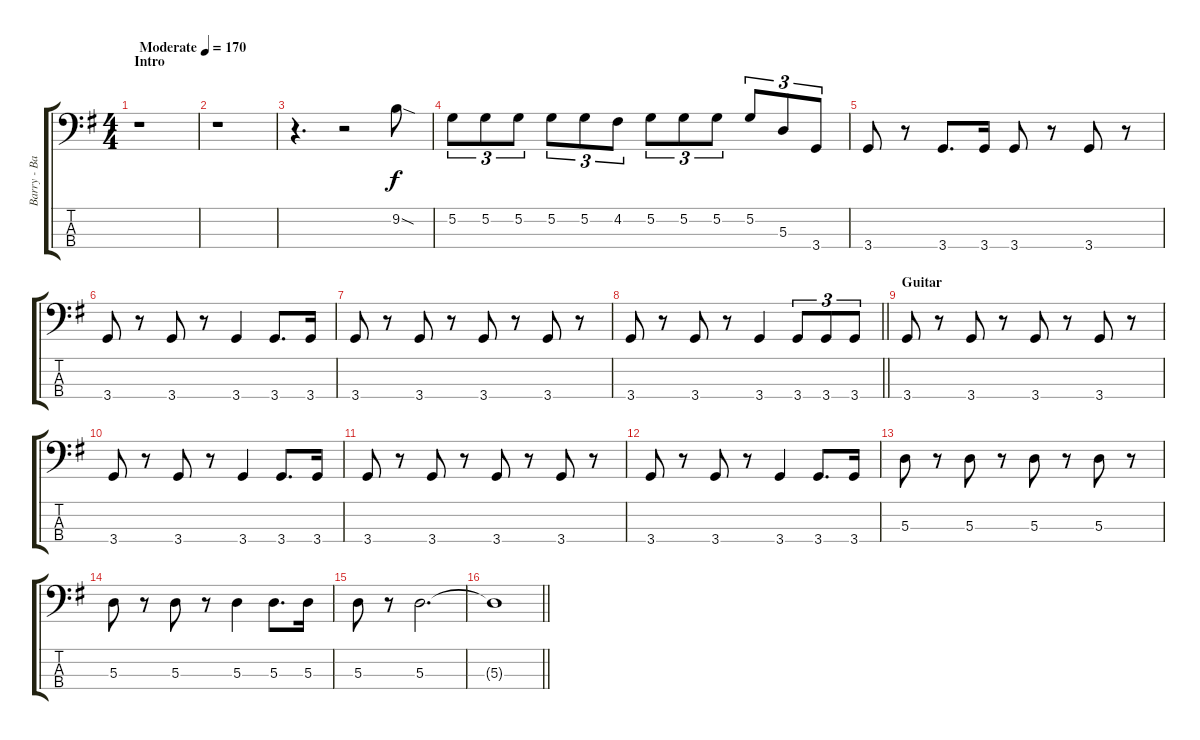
\track ("Barry - Bass" "Barry - Ba") {instrument electricbasspick}
\staff {score tabs}
\tuning (G2 D2 A1 E1) {hide}
\ts (4 4)
\section ("" "Intro")
\tempo (170 "Moderate")
\clef f4
\ks g
r.1{dy f instrument electricbasspick} |
r.1 |
r.4{d} r.2 9.2{sod}.8 |
5.2.8{tu (3 2)} 5.2.8{tu (3 2)} 5.2.8{tu (3 2)} 5.2.8{tu (3 2)} 5.2.8{tu (3 2)} 4.2.8{tu (3 2)} 5.2.8{tu (3 2)} 5.2.8{tu (3 2)} 5.2.8{tu (3 2)} 5.2.8{tu (3 2)} 5.3.8{tu (3 2)} 3.4.8{tu (3 2)} |
3.4.8 r.8 3.4.8{d} 3.4.16 3.4.8 r.8 3.4.8 r.8 |
3.4.8 r.8 3.4.8 r.8 3.4.4 3.4.8{d} 3.4.16 |
3.4.8 r.8 3.4.8 r.8 3.4.8 r.8 3.4.8 r.8 |
\barLineRight lightlight
3.4.8 r.8 3.4.8 r.8 3.4.4 3.4.8{tu (3 2)} 3.4.8{tu (3 2)} 3.4.8{tu (3 2)} |
\section ("" "Guitar")
3.4.8 r.8 3.4.8 r.8 3.4.8 r.8 3.4.8 r.8 |
3.4.8 r.8 3.4.8 r.8 3.4.4 3.4.8{d} 3.4.16 |
3.4.8 r.8 3.4.8 r.8 3.4.8 r.8 3.4.8 r.8 |
3.4.8 r.8 3.4.8 r.8 3.4.4 3.4.8{d} 3.4.16 |
5.3.8 r.8 5.3.8 r.8 5.3.8 r.8 5.3.8 r.8 |
5.3.8 r.8 5.3.8 r.8 5.3.4 5.3.8{d} 5.3.16 |
5.3.8 r.8 5.3.2{d} |
\barLineRight lightlight
5.3{t}.1
